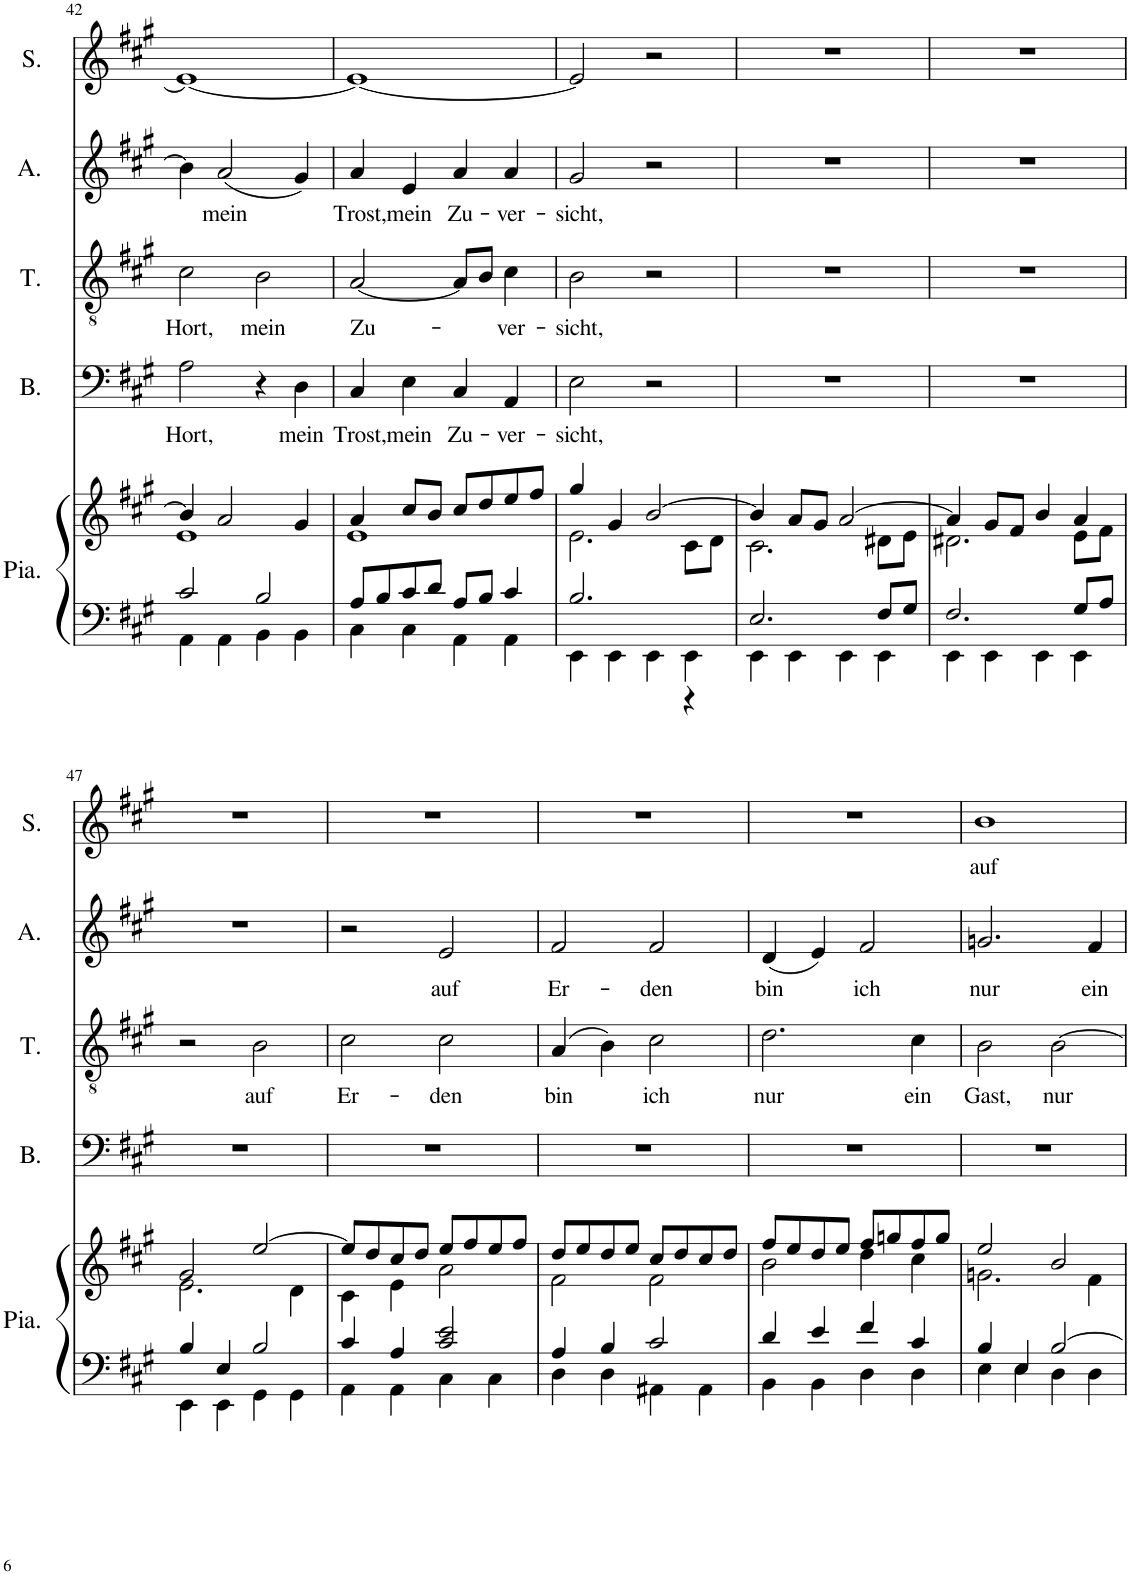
**kern	**kern	**kern	**text	**kern	**text	**kern	**text	**kern	**text
*part5	*part5	*part4	*part4	*part3	*part3	*part2	*part2	*part1	*part1
*staff6	*staff5	*staff4	*staff4	*staff3	*staff3	*staff2	*staff2	*staff1	*staff1
*I"Piano	*	*I"Basse	*	*I"Ténor	*	*I"Alto	*	*I"Soprano	*
*I'Pia.	*	*I'B.	*	*I'T.	*	*I'A.	*	*I'S.	*
!!LO:PB:g=z
*clefF4	*clefG2	*clefF4	*	*clefGv2	*	*clefG2	*	*clefG2	*
*k[f#c#g#]	*k[f#c#g#]	*k[f#c#g#]	*	*k[f#c#g#]	*	*k[f#c#g#]	*	*k[f#c#g#]	*
*M2/2	*M2/2	*M2/2	*	*M2/2	*	*M2/2	*	*M2/2	*
*met(c|)	*met(c|)	*met(c|)	*	*met(c|)	*	*met(c|)	*	*met(c|)	*
=42	=42	=42	=42	=42	=42	=42	=42	=42	=42
*^	*^	*	*	*	*	*	*	*	*
!	!	!	!	!	!LO:LY:b	!	!LO:LY:b	!	!	!	!
4AA\	2c#/	4b/]	1e	2A\	Hort,	2c#\	Hort,	4b\]	.	1e_	.
!	!	!	!	!	!	!	!	!	!LO:LY:b	!	!
4AA\	.	2a/	.	.	.	.	.	(2a/	mein	.	.
!	!	!	!	!	!	!	!LO:LY:b	!	!	!	!
4BB\	2B/	.	.	4r	.	2B\	mein	.	.	.	.
!	!	!	!	!	!LO:LY:b	!	!	!	!	!	!
4BB\	.	4g#/	.	4D\	mein	.	.	4g#/)	.	.	.
=43	=43	=43	=43	=43	=43	=43	=43	=43	=43	=43	=43
!	!	!	!	!	!LO:LY:b	!	!LO:LY:b	!	!LO:LY:b	!	!
4C#\	8A/L	4a/	1e	4C#/	Trost,	[2A/	Zu-	4a/	Trost,	1e_	.
.	8B/	.	.	.	.	.	.	.	.	.	.
!	!	!	!	!	!LO:LY:b	!	!	!	!LO:LY:b	!	!
4C#\	8c#/	8cc#/L	.	4E\	mein	.	.	4e/	mein	.	.
.	8d/J	8b/J	.	.	.	.	.	.	.	.	.
!	!	!	!	!	!LO:LY:b	!	!	!	!LO:LY:b	!	!
4AA\	8A/L	8cc#/L	.	4C#/	Zu-	8A/L]	.	4a/	Zu-	.	.
.	8B/J	8dd/	.	.	.	8B/J	.	.	.	.	.
!	!	!	!	!	!LO:LY:b	!	!LO:LY:b	!	!LO:LY:b	!	!
4AA\	4c#/	8ee/	.	4AA/	-ver-	4c#\	-ver-	4a/	-ver-	.	.
.	.	8ff#/J	.	.	.	.	.	.	.	.	.
=44	=44	=44	=44	=44	=44	=44	=44	=44	=44	=44	=44
!	!	!	!	!	!LO:LY:b	!	!LO:LY:b	!	!LO:LY:b	!	!
4EE\	2.B/	4gg#/	2.e\	2E\	-sicht,	2B\	-sicht,	2g#/	-sicht,	2e/]	.
4EE\	.	4g#/	.	.	.	.	.	.	.	.	.
4EE\	.	[2b/	.	2r	.	2r	.	2r	.	2r	.
4EE\	4r	.	8c#\L	.	.	.	.	.	.	.	.
.	.	.	8d\J	.	.	.	.	.	.	.	.
=45	=45	=45	=45	=45	=45	=45	=45	=45	=45	=45	=45
4EE\	2.E/	4b/]	2.c#\	1r	.	1r	.	1r	.	1r	.
4EE\	.	8a/L	.	.	.	.	.	.	.	.	.
.	.	8g#/J	.	.	.	.	.	.	.	.	.
4EE\	.	[2a/	.	.	.	.	.	.	.	.	.
4EE\	8F#/L	.	8d#X\L	.	.	.	.	.	.	.	.
.	8G#/J	.	8e\J	.	.	.	.	.	.	.	.
=46	=46	=46	=46	=46	=46	=46	=46	=46	=46	=46	=46
4EE\	2.F#/	4a/]	2.d#X\	1r	.	1r	.	1r	.	1r	.
4EE\	.	8g#/L	.	.	.	.	.	.	.	.	.
.	.	8f#/J	.	.	.	.	.	.	.	.	.
4EE\	.	4b/	.	.	.	.	.	.	.	.	.
4EE\	8G#/L	4a/	8e\L	.	.	.	.	.	.	.	.
.	8A/J	.	8f#\J	.	.	.	.	.	.	.	.
!!LO:LB:g=z
=47	=47	=47	=47	=47	=47	=47	=47	=47	=47	=47	=47
4EE\	4B/	2g#/	2.e\	1r	.	2r	.	1r	.	1r	.
4EE\	4E/	.	.	.	.	.	.	.	.	.	.
!	!	!	!	!	!	!	!LO:LY:b	!	!	!	!
4GG#\	2B/	[2ee/	.	.	.	2B\	auf	.	.	.	.
4GG#\	.	.	4d\	.	.	.	.	.	.	.	.
=48	=48	=48	=48	=48	=48	=48	=48	=48	=48	=48	=48
!	!	!	!	!	!	!	!LO:LY:b	!	!	!	!
4AA\	4c#/	8ee/L]	4c#\	1r	.	2c#\	Er-	2r	.	1r	.
.	.	8dd/	.	.	.	.	.	.	.	.	.
4AA\	4A/	8cc#/	4e\	.	.	.	.	.	.	.	.
.	.	8dd/J	.	.	.	.	.	.	.	.	.
!	!	!	!	!	!	!	!LO:LY:b	!	!LO:LY:b	!	!
4C#\	2c#/ 2e/	8ee/L	2a\	.	.	2c#\	-den	2e/	auf	.	.
.	.	8ff#/	.	.	.	.	.	.	.	.	.
4C#\	.	8ee/	.	.	.	.	.	.	.	.	.
.	.	8ff#/J	.	.	.	.	.	.	.	.	.
=49	=49	=49	=49	=49	=49	=49	=49	=49	=49	=49	=49
!	!	!	!	!	!	!	!LO:LY:b	!	!LO:LY:b	!	!
4D\	4A/	8dd/L	2f#\	1r	.	(4A/	bin	2f#/	Er-	1r	.
.	.	8ee/	.	.	.	.	.	.	.	.	.
4D\	4B/	8dd/	.	.	.	4B\)	.	.	.	.	.
.	.	8ee/J	.	.	.	.	.	.	.	.	.
!	!	!	!	!	!	!	!LO:LY:b	!	!LO:LY:b	!	!
4AA#X\	2c#/	8cc#/L	2f#\	.	.	2c#\	ich	2f#/	-den	.	.
.	.	8dd/	.	.	.	.	.	.	.	.	.
4AA#\	.	8cc#/	.	.	.	.	.	.	.	.	.
.	.	8dd/J	.	.	.	.	.	.	.	.	.
=50	=50	=50	=50	=50	=50	=50	=50	=50	=50	=50	=50
!	!	!	!	!	!	!	!LO:LY:b	!	!LO:LY:b	!	!
4BB\	4d/	8ff#/L	2b\	1r	.	2.d\	nur	(4d/	bin	1r	.
.	.	8ee/	.	.	.	.	.	.	.	.	.
4BB\	4e/	8dd/	.	.	.	.	.	4e/)	.	.	.
.	.	8ee/J	.	.	.	.	.	.	.	.	.
!	!	!	!	!	!	!	!	!	!LO:LY:b	!	!
4D\	4f#/	8ff#/L	4dd\	.	.	.	.	2f#/	ich	.	.
.	.	8ggn/	.	.	.	.	.	.	.	.	.
!	!	!	!	!	!	!	!LO:LY:b	!	!	!	!
4D\	4c#/	8ff#/	4cc#\	.	.	4c#\	ein	.	.	.	.
.	.	8gg/J	.	.	.	.	.	.	.	.	.
=51	=51	=51	=51	=51	=51	=51	=51	=51	=51	=51	=51
!	!	!	!	!	!	!	!LO:LY:b	!	!LO:LY:b	!	!LO:LY:b
4E\	4B/	2ee/	2.gn\	1r	.	2B\	Gast,	2.gn/	nur	1b	auf
4E\	4E/	.	.	.	.	.	.	.	.	.	.
!	!	!	!	!	!	!	!LO:LY:b	!	!	!	!
4D\	[2B/	2b/	.	.	.	[2B\	nur	.	.	.	.
!	!	!	!	!	!	!	!	!	!LO:LY:b	!	!
4D\	.	.	4f#\	.	.	.	.	4f#/	ein	.	.
*v	*v	*	*	*	*	*	*	*	*	*	*
*	*v	*v	*	*	*	*	*	*	*	*
=	=	=	=	=	=	=	=	=	=
*-	*-	*-	*-	*-	*-	*-	*-	*-	*-
